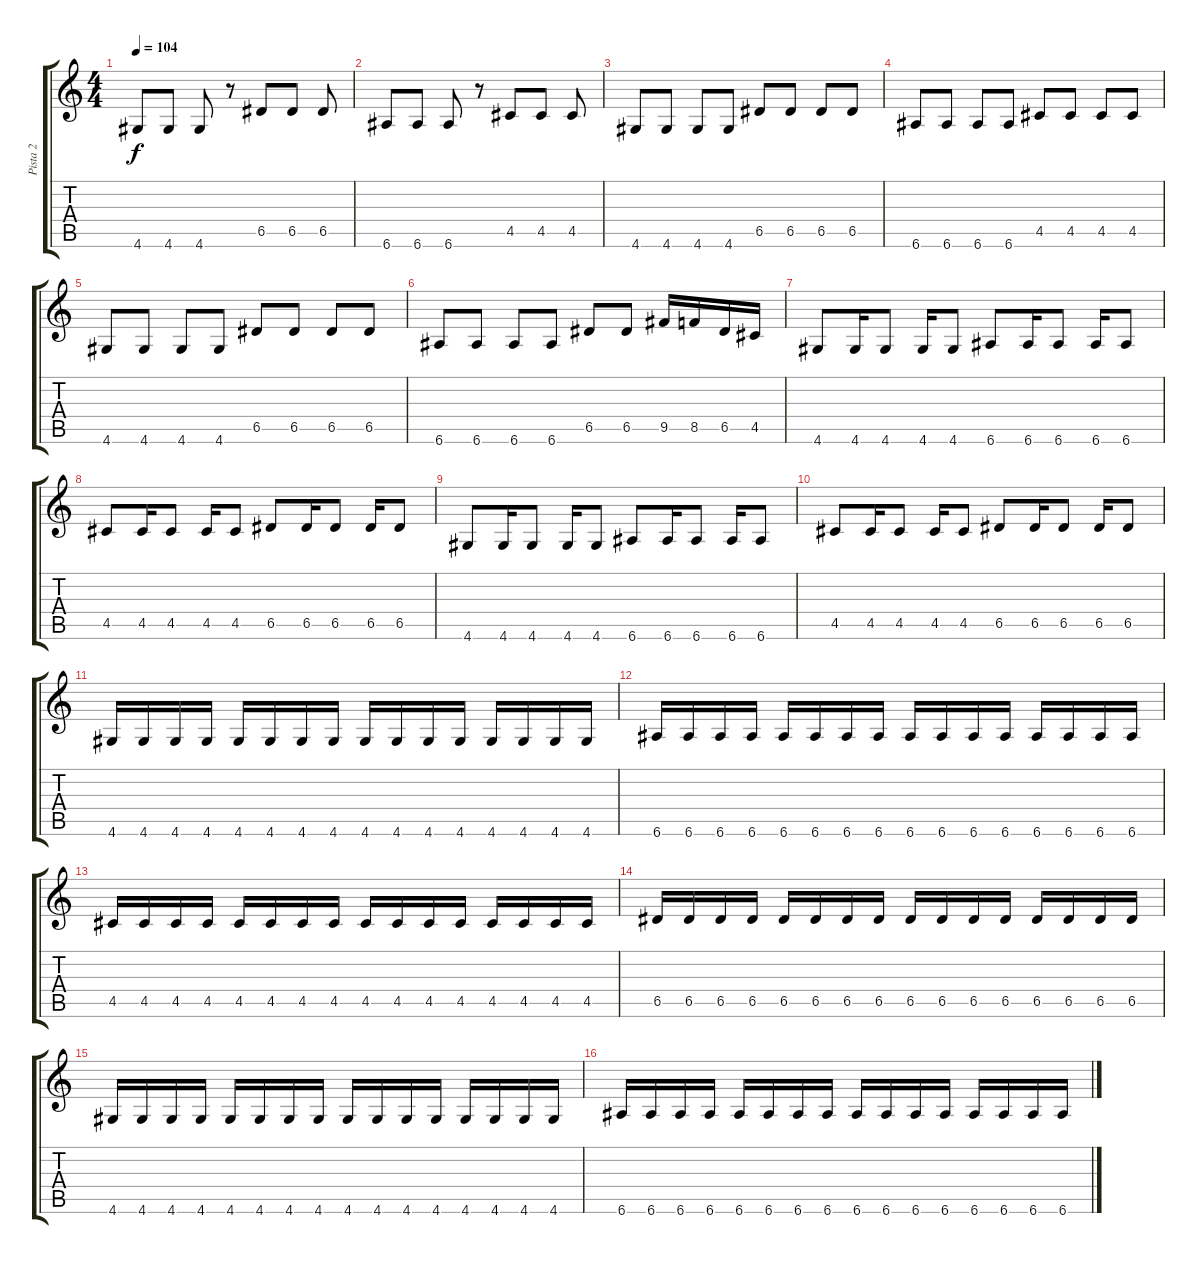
\track ("Pista 2" "Pista 2") {instrument electricbasspick}
\staff {score tabs}
\tuning (E4 B3 G3 D3 A2 E2) {hide}
\ts (4 4)
\tempo 104
\clef g2
\ks c
4.6.8{dy f} 4.6.8 4.6.8 r.8 6.5.8 6.5.8 6.5.8 |
6.6.8 6.6.8 6.6.8 r.8 4.5.8 4.5.8 4.5.8 |
4.6.8 4.6.8 4.6.8 4.6.8 6.5.8 6.5.8 6.5.8 6.5.8 |
6.6.8 6.6.8 6.6.8 6.6.8 4.5.8 4.5.8 4.5.8 4.5.8 |
4.6.8 4.6.8 4.6.8 4.6.8 6.5.8 6.5.8 6.5.8 6.5.8 |
6.6.8 6.6.8 6.6.8 6.6.8 6.5.8 6.5.8 9.5.16 8.5.16 6.5.16 4.5.16 |
4.6.8 4.6.16 4.6.8 4.6.16 4.6.8 6.6.8 6.6.16 6.6.8 6.6.16 6.6.8 |
4.5.8 4.5.16 4.5.8 4.5.16 4.5.8 6.5.8 6.5.16 6.5.8 6.5.16 6.5.8 |
4.6.8 4.6.16 4.6.8 4.6.16 4.6.8 6.6.8 6.6.16 6.6.8 6.6.16 6.6.8 |
4.5.8 4.5.16 4.5.8 4.5.16 4.5.8 6.5.8 6.5.16 6.5.8 6.5.16 6.5.8 |
4.6.16 4.6.16 4.6.16 4.6.16 4.6.16 4.6.16 4.6.16 4.6.16 4.6.16 4.6.16 4.6.16 4.6.16 4.6.16 4.6.16 4.6.16 4.6.16 |
6.6.16 6.6.16 6.6.16 6.6.16 6.6.16 6.6.16 6.6.16 6.6.16 6.6.16 6.6.16 6.6.16 6.6.16 6.6.16 6.6.16 6.6.16 6.6.16 |
4.5.16 4.5.16 4.5.16 4.5.16 4.5.16 4.5.16 4.5.16 4.5.16 4.5.16 4.5.16 4.5.16 4.5.16 4.5.16 4.5.16 4.5.16 4.5.16 |
6.5.16 6.5.16 6.5.16 6.5.16 6.5.16 6.5.16 6.5.16 6.5.16 6.5.16 6.5.16 6.5.16 6.5.16 6.5.16 6.5.16 6.5.16 6.5.16 |
4.6.16 4.6.16 4.6.16 4.6.16 4.6.16 4.6.16 4.6.16 4.6.16 4.6.16 4.6.16 4.6.16 4.6.16 4.6.16 4.6.16 4.6.16 4.6.16 |
6.6.16 6.6.16 6.6.16 6.6.16 6.6.16 6.6.16 6.6.16 6.6.16 6.6.16 6.6.16 6.6.16 6.6.16 6.6.16 6.6.16 6.6.16 6.6.16
